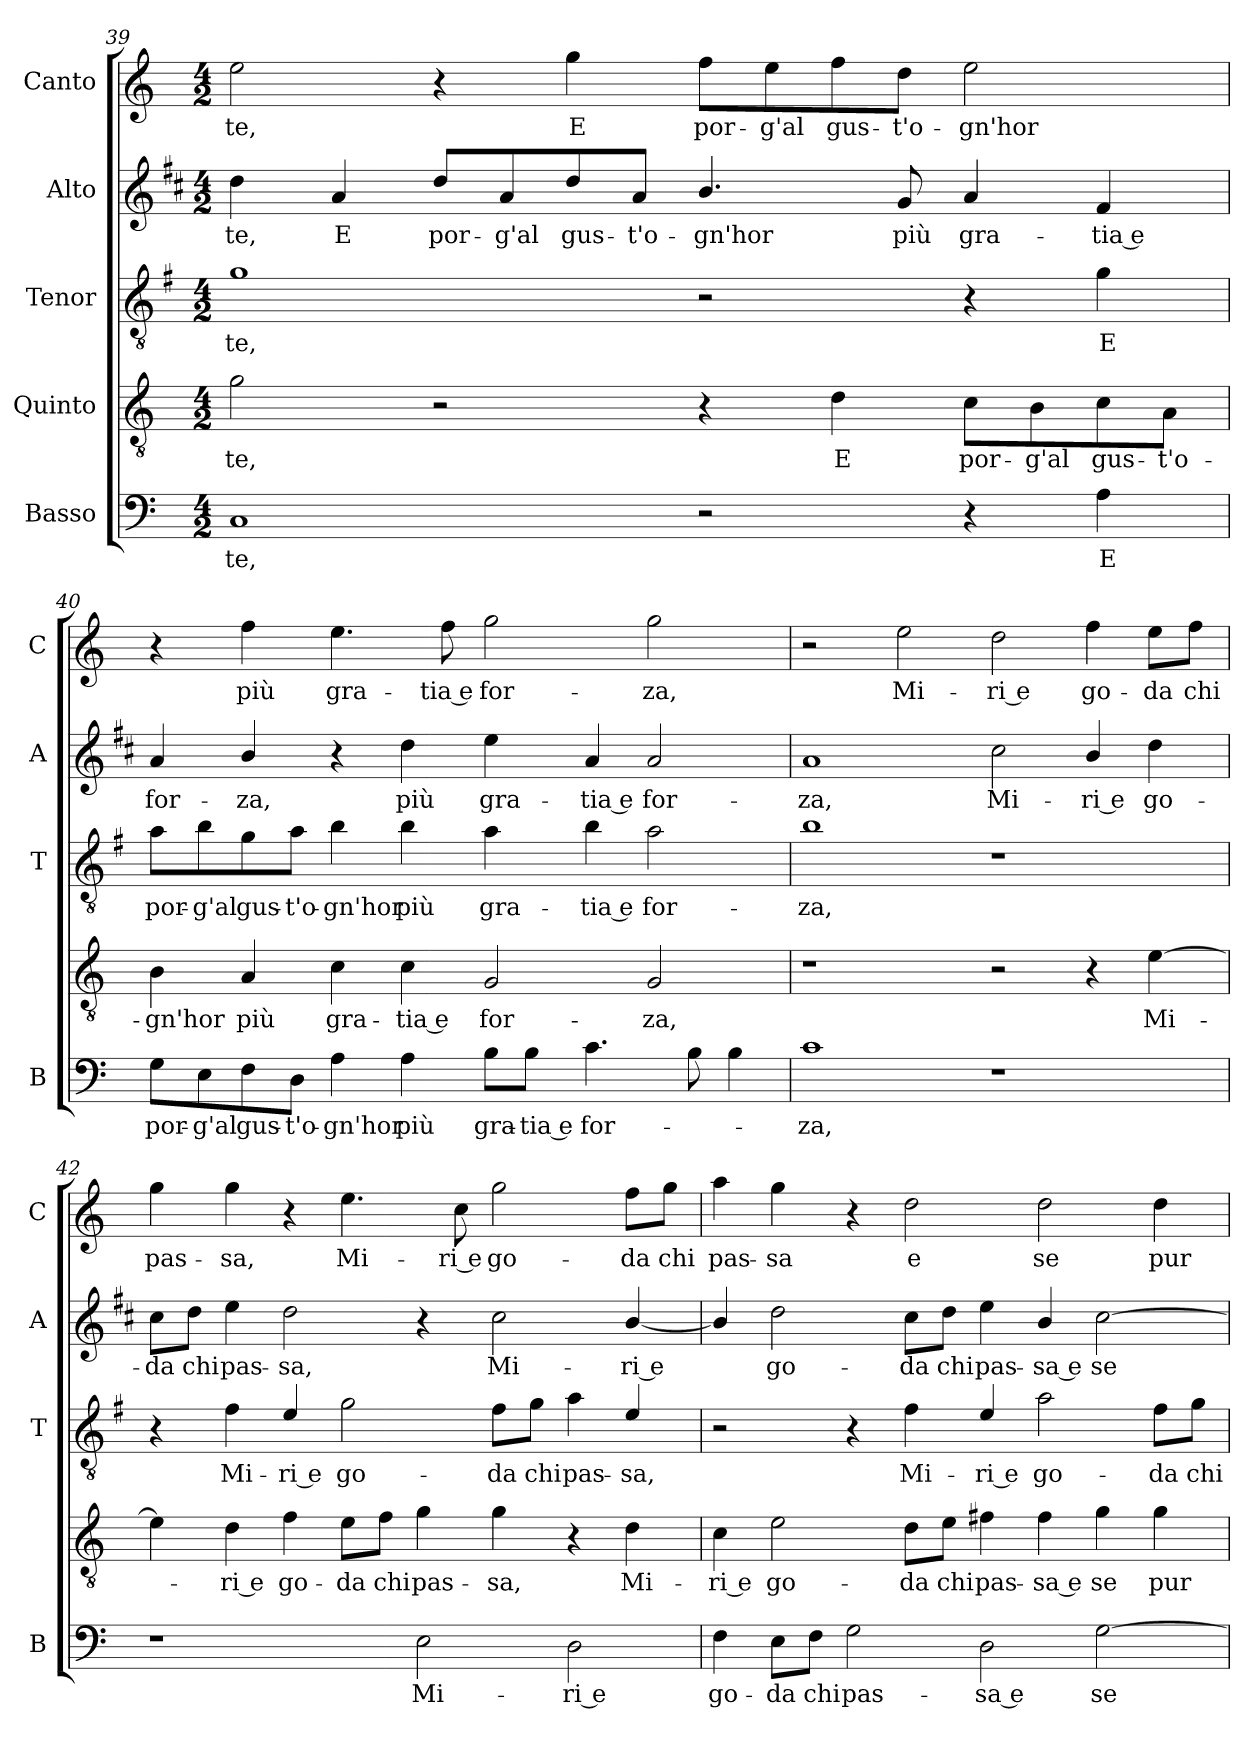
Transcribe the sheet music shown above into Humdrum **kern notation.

**kern	**text	**kern	**text	**kern	**text	**kern	**text	**kern	**text
*part5	*part5	*part4	*part4	*part3	*part3	*part2	*part2	*part1	*part1
*staff5	*staff5	*staff4	*staff4	*staff3	*staff3	*staff2	*staff2	*staff1	*staff1
*I"Basso	*	*I"Quinto	*	*I"Tenor	*	*I"Alto	*	*I"Canto	*
*I'B	*	*	*	*I'T	*	*I'A	*	*I'C	*
*clefF4	*	*clefGv2	*	*clefGv2	*	*clefG2	*	*clefG2	*
*	*	*	*	*ITrd4c7	*	*ITrd1c2	*	*	*
*k[]	*	*k[]	*	*k[]	*	*k[]	*	*k[]	*
*C:	*	*C:	*	*C:	*	*C:	*	*C:	*
*M4/2	*	*M4/2	*	*M4/2	*	*M4/2	*	*M4/2	*
=39	=39	=39	=39	=39	=39	=39	=39	=39	=39
!	!LO:LY:b	!	!LO:LY:b	!	!LO:LY:b	!	!LO:LY:b	!	!LO:LY:b
1C	-te,	2g\	-te,	1c	-te,	4cc\	-te,	2ee\	-te,
!	!	!	!	!	!	!	!LO:LY:b	!	!
.	.	.	.	.	.	4g/	E	.	.
!	!	!	!	!	!	!	!LO:LY:b	!	!
.	.	2rc	.	.	.	8cc/L	por-	4r	.
!	!	!	!	!	!	!	!LO:LY:b	!	!
.	.	.	.	.	.	8g/	-g'al	.	.
!	!	!	!	!	!	!	!LO:LY:b	!	!LO:LY:b
.	.	.	.	.	.	8cc/	gus-	4gg\	E
!	!	!	!	!	!	!	!LO:LY:b	!	!
.	.	.	.	.	.	8g/J	-t'o-	.	.
!	!	!	!	!	!	!	!LO:LY:b	!	!LO:LY:b
2r	.	4r	.	2r	.	4.a/	-gn'hor	8ff\L	por-
!	!	!	!	!	!	!	!	!	!LO:LY:b
.	.	.	.	.	.	.	.	8ee\	-g'al
!	!	!	!LO:LY:b	!	!	!	!	!	!LO:LY:b
.	.	4d\	E	.	.	.	.	8ff\	gus-
!	!	!	!	!	!	!	!LO:LY:b	!	!LO:LY:b
.	.	.	.	.	.	8f/	più	8dd\J	-t'o-
!	!	!	!LO:LY:b	!	!	!	!LO:LY:b	!	!LO:LY:b
4r	.	8c\L	por-	4r	.	4g/	gra-	2ee\	-gn'hor
!	!	!	!LO:LY:b	!	!	!	!	!	!
.	.	8B\	-g'al	.	.	.	.	.	.
!	!LO:LY:b	!	!LO:LY:b	!	!LO:LY:b	!	!LO:LY:b	!	!
4A\	E	8c\	gus-	4c\	E	4e/	-tia e	.	.
!	!	!	!LO:LY:b	!	!	!	!	!	!
.	.	8A\J	-t'o-	.	.	.	.	.	.
!!LO:LB:g=z
=40	=40	=40	=40	=40	=40	=40	=40	=40	=40
!	!LO:LY:b	!	!LO:LY:b	!	!LO:LY:b	!	!LO:LY:b	!	!
8G\L	por-	4B\	-gn'hor	8d\L	por-	4g/	for-	4r	.
!	!LO:LY:b	!	!	!	!LO:LY:b	!	!	!	!
8E\	-g'al	.	.	8e\	-g'al	.	.	.	.
!	!LO:LY:b	!	!LO:LY:b	!	!LO:LY:b	!	!LO:LY:b	!	!LO:LY:b
8F\	gus-	4A/	più	8c\	gus-	4a/	-za,	4ff\	più
!	!LO:LY:b	!	!	!	!LO:LY:b	!	!	!	!
8D\J	-t'o-	.	.	8d\J	-t'o-	.	.	.	.
!	!LO:LY:b	!	!LO:LY:b	!	!LO:LY:b	!	!	!	!LO:LY:b
4A\	-gn'hor	4c\	gra-	4e\	-gn'hor	4r	.	4.ee\	gra-
!	!LO:LY:b	!	!LO:LY:b	!	!LO:LY:b	!	!LO:LY:b	!	!
4A\	più	4c\	-tia e	4e\	più	4cc\	più	.	.
!	!	!	!	!	!	!	!	!	!LO:LY:b
.	.	.	.	.	.	.	.	8ff\	-tia e
!	!LO:LY:b	!	!LO:LY:b	!	!LO:LY:b	!	!LO:LY:b	!	!LO:LY:b
8B\L	gra-	2G/	for-	4d\	gra-	4dd\	gra-	2gg\	for-
!	!LO:LY:b	!	!	!	!	!	!	!	!
8B\J	-tia e	.	.	.	.	.	.	.	.
!	!LO:LY:b	!	!	!	!LO:LY:b	!	!LO:LY:b	!	!
4.c\	for-	.	.	4e\	-tia e	4g/	-tia e	.	.
!	!	!	!LO:LY:b	!	!LO:LY:b	!	!LO:LY:b	!	!LO:LY:b
.	.	2G/	-za,	2d\	for-	2g/	for-	2gg\	-za,
8B\	.	.	.	.	.	.	.	.	.
4B\	.	.	.	.	.	.	.	.	.
=41	=41	=41	=41	=41	=41	=41	=41	=41	=41
!	!LO:LY:b	!	!	!	!LO:LY:b	!	!LO:LY:b	!	!
1c	-za,	1r	.	1e	-za,	1g	-za,	2r	.
!	!	!	!	!	!	!	!	!	!LO:LY:b
.	.	.	.	.	.	.	.	2ee\	Mi-
!	!	!	!	!	!	!	!LO:LY:b	!	!LO:LY:b
1r	.	2r	.	1r	.	2b\	Mi-	2dd\	-ri e
!	!	!	!	!	!	!	!LO:LY:b	!	!LO:LY:b
.	.	4r	.	.	.	4a/	-ri e	4ff\	go-
!	!	!	!LO:LY:b	!	!	!	!LO:LY:b	!	!LO:LY:b
.	.	[4e\	Mi-	.	.	4cc\	go-	8ee\L	-da
!	!	!	!	!	!	!	!	!	!LO:LY:b
.	.	.	.	.	.	.	.	8ff\J	chi
!!LO:PB:g=z
=42	=42	=42	=42	=42	=42	=42	=42	=42	=42
!	!	!	!	!	!	!	!LO:LY:b	!	!LO:LY:b
1r	.	4e\]	.	4r	.	8b\L	-da	4gg\	pas-
!	!	!	!	!	!	!	!LO:LY:b	!	!
.	.	.	.	.	.	8cc\J	chi	.	.
!	!	!	!LO:LY:b	!	!LO:LY:b	!	!LO:LY:b	!	!LO:LY:b
.	.	4d\	-ri e	4B\	Mi-	4dd\	pas-	4gg\	-sa,
!	!	!	!LO:LY:b	!	!LO:LY:b	!	!LO:LY:b	!	!
.	.	4f\	go-	4A/	-ri e	2cc\	-sa,	4r	.
!	!	!	!LO:LY:b	!	!LO:LY:b	!	!	!	!LO:LY:b
.	.	8e\L	-da	2c\	go-	.	.	4.ee\	Mi-
!	!	!	!LO:LY:b	!	!	!	!	!	!
.	.	8f\J	chi	.	.	.	.	.	.
!	!LO:LY:b	!	!LO:LY:b	!	!	!	!	!	!
2E\	Mi-	4g\	pas-	.	.	4r	.	.	.
!	!	!	!	!	!	!	!	!	!LO:LY:b
.	.	.	.	.	.	.	.	8cc\	-ri e
!	!	!	!LO:LY:b	!	!LO:LY:b	!	!LO:LY:b	!	!LO:LY:b
.	.	4g\	-sa,	8B\L	-da	2b\	Mi-	2gg\	go-
!	!	!	!	!	!LO:LY:b	!	!	!	!
.	.	.	.	8c\J	chi	.	.	.	.
!	!LO:LY:b	!	!	!	!LO:LY:b	!	!	!	!
2D\	-ri e	4r	.	4d\	pas-	.	.	.	.
!	!	!	!LO:LY:b	!	!LO:LY:b	!	!LO:LY:b	!	!LO:LY:b
.	.	4d\	Mi-	4A/	-sa,	[4a/	-ri e	8ff\L	-da
!	!	!	!	!	!	!	!	!	!LO:LY:b
.	.	.	.	.	.	.	.	8gg\J	chi
=43	=43	=43	=43	=43	=43	=43	=43	=43	=43
!	!LO:LY:b	!	!LO:LY:b	!	!	!	!	!	!LO:LY:b
4F\	go-	4c\	-ri e	2r	.	4a/]	.	4aa\	pas-
!	!LO:LY:b	!	!LO:LY:b	!	!	!	!LO:LY:b	!	!LO:LY:b
8E\L	-da	2e\	go-	.	.	2cc\	go-	4gg\	-sa
!	!LO:LY:b	!	!	!	!	!	!	!	!
8F\J	chi	.	.	.	.	.	.	.	.
!	!LO:LY:b	!	!	!	!	!	!	!	!
2G\	pas-	.	.	4r	.	.	.	4r	.
!	!	!	!LO:LY:b	!	!LO:LY:b	!	!LO:LY:b	!	!LO:LY:b
.	.	8d\L	-da	4B\	Mi-	8b\L	-da	2dd\	e
!	!	!	!LO:LY:b	!	!	!	!LO:LY:b	!	!
.	.	8e\J	chi	.	.	8cc\J	chi	.	.
!	!LO:LY:b	!	!LO:LY:b	!	!LO:LY:b	!	!LO:LY:b	!	!
2D\	-sa e	4f#X\	pas-	4A/	-ri e	4dd\	pas-	.	.
!	!	!	!LO:LY:b	!	!LO:LY:b	!	!LO:LY:b	!	!LO:LY:b
.	.	4f#\	-sa e	2d\	go-	4a/	-sa e	2dd\	se
!	!LO:LY:b	!	!LO:LY:b	!	!	!	!LO:LY:b	!	!
[2G\	se	4g\	se	.	.	[2b\	se	.	.
!	!	!	!LO:LY:b	!	!LO:LY:b	!	!	!	!LO:LY:b
.	.	4g\	pur	8B\L	-da	.	.	4dd\	pur
!	!	!	!	!	!LO:LY:b	!	!	!	!
.	.	.	.	8c\J	chi	.	.	.	.
=	=	=	=	=	=	=	=	=	=
*-	*-	*-	*-	*-	*-	*-	*-	*-	*-
